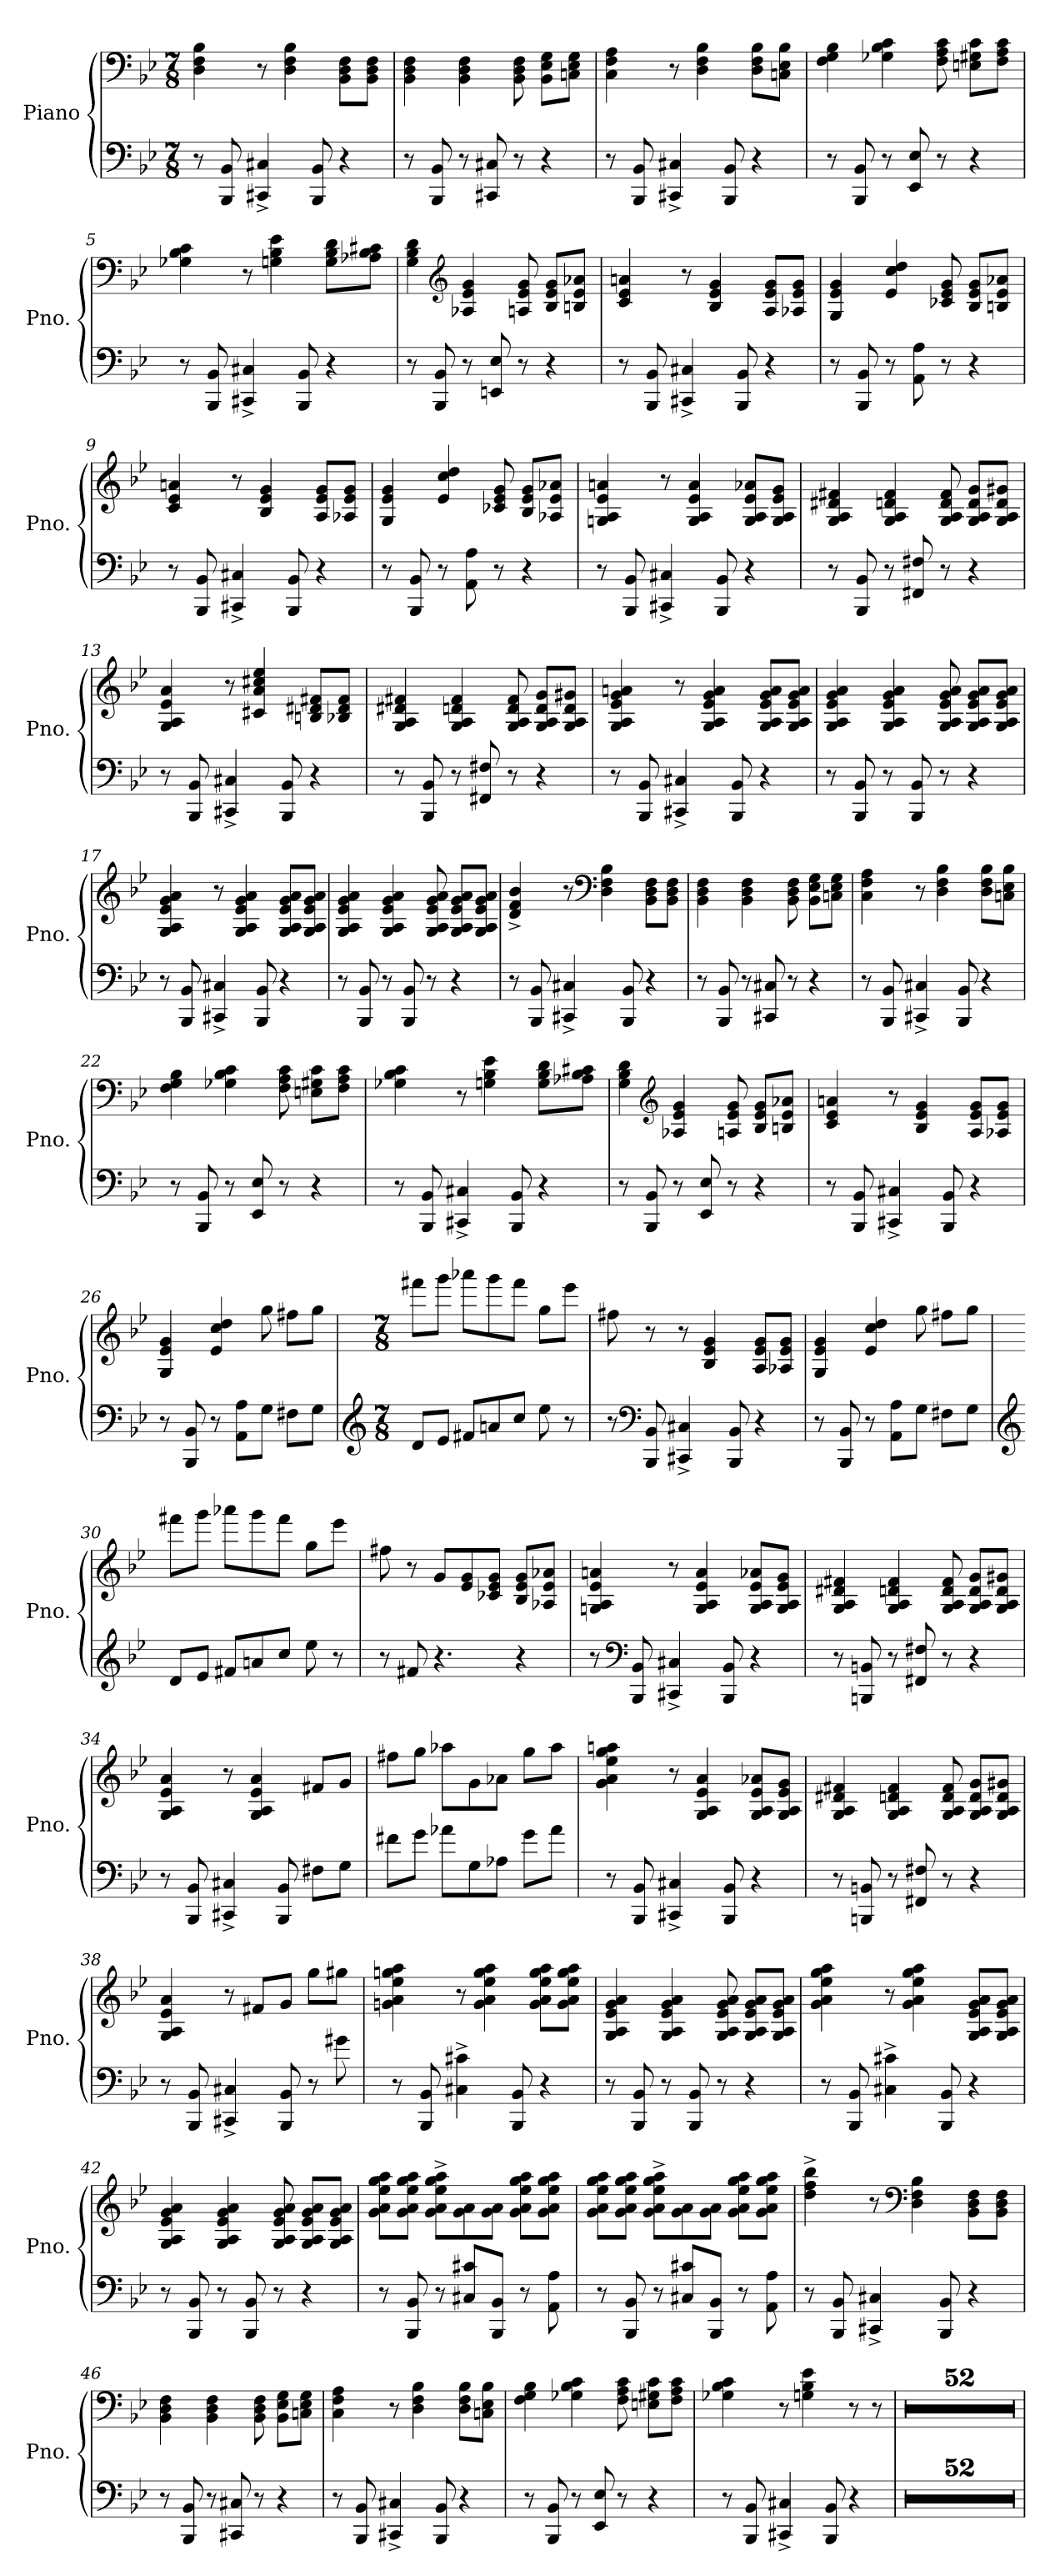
**kern	**kern
*part1	*part1
*staff2	*staff1
*I"Piano	*
*I'Pno.	*
*clefF4	*clefF4
*k[b-e-]	*k[b-e-]
*M7/8	*M7/8
*MM160	*MM160
=1	=1
8r	4D\ 4F\ 4B-\
8BBB-/ 8BB-/	.
4CC#X/^ 4C#X/^	8r
.	4D\ 4F\ 4B-\
8BBB-/ 8BB-/	.
4r	8BB-\ 8D\ 8F\L
.	8BB-\ 8D\ 8F\J
=2	=2
8r	4BB-\ 4D\ 4F\
8BBB-/ 8BB-/	.
8r	4BB-\ 4D\ 4F\
8CC#X/ 8C#X/	.
8r	8BB-\ 8D\ 8F\
4r	8BB-\ 8E-\ 8G\L
.	8Cn\ 8E-\ 8G\J
=3	=3
8r	4C\ 4F\ 4A\
8BBB-/ 8BB-/	.
4CC#X/^ 4C#X/^	8r
.	4D\ 4F\ 4B-\
8BBB-/ 8BB-/	.
4r	8D\ 8F\ 8B-\L
.	8Cn\ 8E-\ 8B-\J
=4	=4
8r	4F\ 4G\ 4B-\
8BBB-/ 8BB-/	.
8r	4G-X\ 4B-\ 4c\
8EE-/ 8E-/	.
8r	8F\ 8A\ 8c\
4r	8En\ 8G#X\ 8c\L
.	8F\ 8A\ 8c\J
!!LO:LB:g=z
=5	=5
8r	4G-X\ 4B-\ 4c\
8BBB-/ 8BB-/	.
4CC#X/^ 4C#X/^	8r
.	4Gn\ 4B-\ 4e-\
8BBB-/ 8BB-/	.
4r	8G\ 8B-\ 8d\L
.	8A-X\ 8B-\ 8c#X\J
=6	=6
8r	4G\ 4B-\ 4d\
8BBB-/ 8BB-/	.
*	*clefG2
8r	4A-X/ 4e-/ 4g/
8EEn/ 8E-/	.
8r	8An/ 8e-/ 8g/
4r	8B-/ 8e-/ 8g/L
.	8Bn/ 8e-/ 8a-X/J
=7	=7
8r	4c/ 4e-/ 4an/
8BBB-/ 8BB-/	.
4CC#X/^ 4C#X/^	8r
.	4B-/ 4e-/ 4g/
8BBB-/ 8BB-/	.
4r	8A/ 8e-/ 8g/L
.	8A-X/ 8e-/ 8g/J
=8	=8
8r	4G/ 4e-/ 4g/
8BBB-/ 8BB-/	.
8r	4e-/ 4cc/ 4dd/
8AA\ 8A\	.
8r	8c-X/ 8e-/ 8g/
4r	8B-/ 8e-/ 8g/L
.	8Bn/ 8e-/ 8a-X/J
!!LO:LB:g=z
=9	=9
8r	4c/ 4e-/ 4an/
8BBB-/ 8BB-/	.
4CC#X/^ 4C#X/^	8r
.	4B-/ 4e-/ 4g/
8BBB-/ 8BB-/	.
4r	8A/ 8e-/ 8g/L
.	8A-X/ 8e-/ 8g/J
=10	=10
8r	4G/ 4e-/ 4g/
8BBB-/ 8BB-/	.
8r	4e-/ 4cc/ 4dd/
8AA\ 8A\	.
8r	8c-X/ 8e-/ 8g/
4r	8B-/ 8e-/ 8g/L
.	8A-X/ 8e-/ 8a-X/J
=11	=11
8r	4Gn/ 4A/ 4e-/ 4an/
8BBB-/ 8BB-/	.
4CC#X/^ 4C#X/^	8r
.	4G/ 4A/ 4e-/ 4a/
8BBB-/ 8BB-/	.
4r	8G/ 8A/ 8e-/ 8a-X/L
.	8G/ 8A/ 8e-/ 8g/J
=12	=12
8r	4G/ 4A/ 4d#X/ 4f#X/
8BBB-/ 8BB-/	.
8r	4G/ 4A/ 4dn/ 4f#/
8FF#X/ 8F#X/	.
8r	8G/ 8A/ 8d/ 8f#/
4r	8G/ 8A/ 8d/ 8g/L
.	8G/ 8A/ 8d/ 8g#X/J
!!LO:LB:g=z
=13	=13
8r	4G/ 4A/ 4e-/ 4a/
8BBB-/ 8BB-/	.
4CC#X/^ 4C#X/^	8r
.	4c#X/ 4a/ 4cc#X/ 4ee-/
8BBB-/ 8BB-/	.
4r	8Bn/ 8d#X/ 8f#X/L
.	8B-X/ 8d#/ 8f#/J
=14	=14
8r	4G/ 4A/ 4d#X/ 4f#X/
8BBB-/ 8BB-/	.
8r	4G/ 4A/ 4dn/ 4f#/
8FF#X/ 8F#X/	.
8r	8G/ 8A/ 8d/ 8f#/
4r	8G/ 8A/ 8d/ 8g/L
.	8G/ 8A/ 8d/ 8g#X/J
=15	=15
8r	4G/ 4A/ 4e-/ 4g/ 4an/
8BBB-/ 8BB-/	.
4CC#X/^ 4C#X/^	8r
.	4G/ 4A/ 4e-/ 4g/ 4a/
8BBB-/ 8BB-/	.
4r	8G/ 8A/ 8e-/ 8g/ 8a/L
.	8G/ 8A/ 8e-/ 8g/ 8a/J
=16	=16
8r	4G/ 4A/ 4e-/ 4g/ 4a/
8BBB-/ 8BB-/	.
8r	4G/ 4A/ 4e-/ 4g/ 4a/
8BBB-/ 8BB-/	.
8r	8G/ 8A/ 8e-/ 8g/ 8a/
4r	8G/ 8A/ 8e-/ 8g/ 8a/L
.	8G/ 8A/ 8e-/ 8g/ 8a/J
!!LO:LB:g=z
=17	=17
8r	4G/ 4A/ 4e-/ 4g/ 4a/
8BBB-/ 8BB-/	.
4CC#X/^ 4C#X/^	8r
.	4G/ 4A/ 4e-/ 4g/ 4a/
8BBB-/ 8BB-/	.
4r	8G/ 8A/ 8e-/ 8g/ 8a/L
.	8G/ 8A/ 8e-/ 8g/ 8a/J
=18	=18
8r	4G/ 4A/ 4e-/ 4g/ 4a/
8BBB-/ 8BB-/	.
8r	4G/ 4A/ 4e-/ 4g/ 4a/
8BBB-/ 8BB-/	.
8r	8G/ 8A/ 8e-/ 8g/ 8a/
4r	8G/ 8A/ 8e-/ 8g/ 8a/L
.	8G/ 8A/ 8e-/ 8g/ 8a/J
=19	=19
8r	4d/^ 4f/^ 4b-/^
8BBB-/ 8BB-/	.
4CC#X/^ 4C#X/^	8r
*	*clefF4
.	4D\ 4F\ 4B-\
8BBB-/ 8BB-/	.
4r	8BB-\ 8D\ 8F\L
.	8BB-\ 8D\ 8F\J
=20	=20
8r	4BB-\ 4D\ 4F\
8BBB-/ 8BB-/	.
8r	4BB-\ 4D\ 4F\
8CC#X/ 8C#X/	.
8r	8BB-\ 8D\ 8F\
4r	8BB-\ 8E-\ 8G\L
.	8Cn\ 8E-\ 8G\J
!!LO:PB:g=z
=21	=21
8r	4C\ 4F\ 4A\
8BBB-/ 8BB-/	.
4CC#X/^ 4C#X/^	8r
.	4D\ 4F\ 4B-\
8BBB-/ 8BB-/	.
4r	8D\ 8F\ 8B-\L
.	8Cn\ 8E-\ 8B-\J
=22	=22
8r	4F\ 4G\ 4B-\
8BBB-/ 8BB-/	.
8r	4G-X\ 4B-\ 4c\
8EE-/ 8E-/	.
8r	8F\ 8A\ 8c\
4r	8En\ 8G#X\ 8c\L
.	8F\ 8A\ 8c\J
=23	=23
8r	4G-X\ 4B-\ 4c\
8BBB-/ 8BB-/	.
4CC#X/^ 4C#X/^	8r
.	4Gn\ 4B-\ 4e-\
8BBB-/ 8BB-/	.
4r	8G\ 8B-\ 8d\L
.	8A-X\ 8B-\ 8c#X\J
=24	=24
8r	4G\ 4B-\ 4d\
8BBB-/ 8BB-/	.
*	*clefG2
8r	4A-X/ 4e-/ 4g/
8EE-/ 8E-/	.
8r	8An/ 8e-/ 8g/
4r	8B-/ 8e-/ 8g/L
.	8Bn/ 8e-/ 8a-X/J
!!LO:LB:g=z
=25	=25
8r	4c/ 4e-/ 4an/
8BBB-/ 8BB-/	.
4CC#X/^ 4C#X/^	8r
.	4B-/ 4e-/ 4g/
8BBB-/ 8BB-/	.
4r	8A/ 8e-/ 8g/L
.	8A-X/ 8e-/ 8g/J
=26	=26
8r	4G/ 4e-/ 4g/
8BBB-/ 8BB-/	.
8r	4e-/ 4cc/ 4dd/
8AA\ 8A\L	.
8G\J	8gg\
8F#X\L	8ff#X\L
8G\J	8gg\J
=27	=27
*clefG2	*
*M7/8	*M7/8
8d/L	8fff#X\L
8e-/J	8ggg\J
8f#X/L	8aaa-X\L
8an/	8ggg\
8cc/J	8fff#\J
8ee-\	8gg\L
8r	8eee-\J
=28	=28
8r	8ff#X\
*clefF4	*
8BBB-/ 8BB-/	8r
4CC#X/^ 4C#X/^	8r
.	4B-/ 4e-/ 4g/
8BBB-/ 8BB-/	.
4r	8A/ 8e-/ 8g/L
.	8A-X/ 8e-/ 8g/J
!!LO:LB:g=z
=29	=29
8r	4G/ 4e-/ 4g/
8BBB-/ 8BB-/	.
8r	4e-/ 4cc/ 4dd/
8AA\ 8A\L	.
8G\J	8gg\
8F#X\L	8ff#X\L
8G\J	8gg\J
=30	=30
*clefG2	*
8d/L	8fff#X\L
8e-/J	8ggg\J
8f#X/L	8aaa-X\L
8an/	8ggg\
8cc/J	8fff#\J
8ee-\	8gg\L
8r	8eee-\J
=31	=31
8r	8ff#X\
8f#X/	8r
4.r	8g/L
.	8e-/ 8g/
.	8c-X/ 8e-/ 8g/J
4r	8B-/ 8e-/ 8g/L
.	8A-X/ 8e-/ 8a-X/J
=32	=32
8r	4Gn/ 4A/ 4e-/ 4an/
*clefF4	*
8BBB-/ 8BB-/	.
4CC#X/^ 4C#X/^	8r
.	4G/ 4A/ 4e-/ 4a/
8BBB-/ 8BB-/	.
4r	8G/ 8A/ 8e-/ 8a-X/L
.	8G/ 8A/ 8e-/ 8g/J
!!LO:LB:g=z
=33	=33
8r	4G/ 4A/ 4d#X/ 4f#X/
8BBBn/ 8BBn/	.
8r	4G/ 4A/ 4dn/ 4f#/
8FF#X/ 8F#X/	.
8r	8G/ 8A/ 8d/ 8f#/
4r	8G/ 8A/ 8d/ 8g/L
.	8G/ 8A/ 8d/ 8g#X/J
=34	=34
8r	4G/ 4A/ 4e-/ 4a/
8BBB-/ 8BB-/	.
4CC#X/^ 4C#X/^	8r
.	4G/ 4A/ 4e-/ 4a/
8BBB-/ 8BB-/	.
8F#X\L	8f#X/L
8G\J	8g/J
=35	=35
8f#X\L	8ff#X\L
8g\J	8gg\J
8a-X\L	8aa-X\L
8G\	8g\
8A-X\J	8a-X\J
8g\L	8gg\L
8a-\J	8aa-\J
=36	=36
8r	4g\ 4a\ 4ee-\ 4gg\ 4aan\
8BBB-/ 8BB-/	.
4CC#X/^ 4C#X/^	8r
.	4G/ 4A/ 4e-/ 4a/
8BBB-/ 8BB-/	.
4r	8G/ 8A/ 8e-/ 8a-X/L
.	8G/ 8A/ 8e-/ 8g/J
!!LO:LB:g=z
=37	=37
8r	4G/ 4A/ 4d#X/ 4f#X/
8BBBn/ 8BBn/	.
8r	4G/ 4A/ 4dn/ 4f#/
8FF#X/ 8F#X/	.
8r	8G/ 8A/ 8d/ 8f#/
4r	8G/ 8A/ 8d/ 8g/L
.	8G/ 8A/ 8d/ 8g#X/J
=38	=38
8r	4G/ 4A/ 4e-/ 4a/
8BBB-/ 8BB-/	.
4CC#X/^ 4C#X/^	8r
.	8f#X/L
8BBB-/ 8BB-/	8g/J
8r	8gg\L
8g#X\	8gg#X\J
=39	=39
8r	4gn\ 4a\ 4ee-\ 4ggn\ 4aa\
8BBB-/ 8BB-/	.
4C#X\^ 4c#X\^	8r
.	4g\ 4a\ 4ee-\ 4gg\ 4aa\
8BBB-/ 8BB-/	.
4r	8g\ 8a\ 8ee-\ 8gg\ 8aa\L
.	8g\ 8a\ 8ee-\ 8gg\ 8aa\J
=40	=40
8r	4G/ 4A/ 4e-/ 4g/ 4a/
8BBB-/ 8BB-/	.
8r	4G/ 4A/ 4e-/ 4g/ 4a/
8BBB-/ 8BB-/	.
8r	8G/ 8A/ 8e-/ 8g/ 8a/
4r	8G/ 8A/ 8e-/ 8g/ 8a/L
.	8G/ 8A/ 8e-/ 8g/ 8a/J
!!LO:LB:g=z
=41	=41
8r	4g\ 4a\ 4ee-\ 4gg\ 4aa\
8BBB-/ 8BB-/	.
4C#X\^ 4c#X\^	8r
.	4g\ 4a\ 4ee-\ 4gg\ 4aa\
8BBB-/ 8BB-/	.
4r	8G/ 8A/ 8e-/ 8g/ 8a/L
.	8G/ 8A/ 8e-/ 8g/ 8a/J
=42	=42
8r	4G/ 4A/ 4e-/ 4g/ 4a/
8BBB-/ 8BB-/	.
8r	4G/ 4A/ 4e-/ 4g/ 4a/
8BBB-/ 8BB-/	.
8r	8G/ 8A/ 8e-/ 8g/ 8a/
4r	8G/ 8A/ 8e-/ 8g/ 8a/L
.	8G/ 8A/ 8e-/ 8g/ 8a/J
=43	=43
8r	8g\ 8a\ 8ee-\ 8gg\ 8aa\L
8BBB-/ 8BB-/	8g\ 8a\ 8ee-\ 8gg\ 8aa\J
8r	8g\^ 8a\^ 8ee-\^ 8gg\^ 8aa\^L
8C#X/ 8c#X/L	8g\ 8a\
8BBB-/ 8BB-/J	8g\ 8a\J
8r	8g\ 8a\ 8ee-\ 8gg\ 8aa\L
8AA\ 8A\	8g\ 8a\ 8ee-\ 8gg\ 8aa\J
!!LO:PB:g=z
=44	=44
8r	8g\ 8a\ 8ee-\ 8gg\ 8aa\L
8BBB-/ 8BB-/	8g\ 8a\ 8ee-\ 8gg\ 8aa\J
8r	8g\^ 8a\^ 8ee-\^ 8gg\^ 8aa\^L
8C#X/ 8c#X/L	8g\ 8a\
8BBB-/ 8BB-/J	8g\ 8a\J
8r	8g\ 8a\ 8ee-\ 8gg\ 8aa\L
8AA\ 8A\	8g\ 8a\ 8ee-\ 8gg\ 8aa\J
=45	=45
8r	4dd\^ 4ff\^ 4bb-\^
8BBB-/ 8BB-/	.
4CC#X/^ 4C#X/^	8r
*	*clefF4
.	4D\ 4F\ 4B-\
8BBB-/ 8BB-/	.
4r	8BB-\ 8D\ 8F\L
.	8BB-\ 8D\ 8F\J
=46	=46
8r	4BB-\ 4D\ 4F\
8BBB-/ 8BB-/	.
8r	4BB-\ 4D\ 4F\
8CC#X/ 8C#X/	.
8r	8BB-\ 8D\ 8F\
4r	8BB-\ 8E-\ 8G\L
.	8Cn\ 8E-\ 8G\J
=47	=47
8r	4C\ 4F\ 4A\
8BBB-/ 8BB-/	.
4CC#X/^ 4C#X/^	8r
.	4D\ 4F\ 4B-\
8BBB-/ 8BB-/	.
4r	8D\ 8F\ 8B-\L
.	8Cn\ 8E-\ 8B-\J
!!LO:LB:g=z
=48	=48
8r	4F\ 4G\ 4B-\
8BBB-/ 8BB-/	.
8r	4G-X\ 4B-\ 4c\
8EE-/ 8E-/	.
8r	8F\ 8A\ 8c\
4r	8En\ 8G#X\ 8c\L
.	8F\ 8A\ 8c\J
=49	=49
8r	4G-X\ 4B-\ 4c\
8BBB-/ 8BB-/	.
4CC#X/^ 4C#X/^	8r
.	4Gn\ 4B-\ 4e-\
8BBB-/ 8BB-/	.
4r	8r
.	8r
=50	=50
2..r	2..r
=51	=51
2..r	2..r
=52	=52
2..r	2..r
=53	=53
2..r	2..r
=54	=54
2..r	2..r
=55	=55
2..r	2..r
=56	=56
2..r	2..r
=57	=57
2..r	2..r
=58	=58
2..r	2..r
!!LO:LB:g=z
=59	=59
2..r	2..r
=60	=60
2..r	2..r
=61	=61
2..r	2..r
=62	=62
2..r	2..r
=63	=63
2..r	2..r
=64	=64
2..r	2..r
=65	=65
2..r	2..r
=66	=66
2..r	2..r
=67	=67
2..r	2..r
=68	=68
2..r	2..r
=69	=69
2..r	2..r
=70	=70
2..r	2..r
=71	=71
2..r	2..r
=72	=72
2..r	2..r
=73	=73
2..r	2..r
=74	=74
2..r	2..r
=75	=75
2..r	2..r
=76	=76
2..r	2..r
!!LO:LB:g=z
=77	=77
2..r	2..r
=78	=78
2..r	2..r
=79	=79
2..r	2..r
=80	=80
2..r	2..r
=81	=81
2..r	2..r
=82	=82
2..r	2..r
=83	=83
2..r	2..r
=84	=84
2..r	2..r
=85	=85
2..r	2..r
=86	=86
2..r	2..r
=87	=87
2..r	2..r
=88	=88
2..r	2..r
=89	=89
2..r	2..r
=90	=90
2..r	2..r
=91	=91
2..r	2..r
=92	=92
2..r	2..r
=93	=93
2..r	2..r
=94	=94
2..r	2..r
!!LO:LB:g=z
=95	=95
2..r	2..r
=96	=96
2..r	2..r
=97	=97
2..r	2..r
=98	=98
2..r	2..r
=99	=99
2..r	2..r
=100	=100
2..r	2..r
=101	=101
2..r	2..r
=	=
*-	*-
